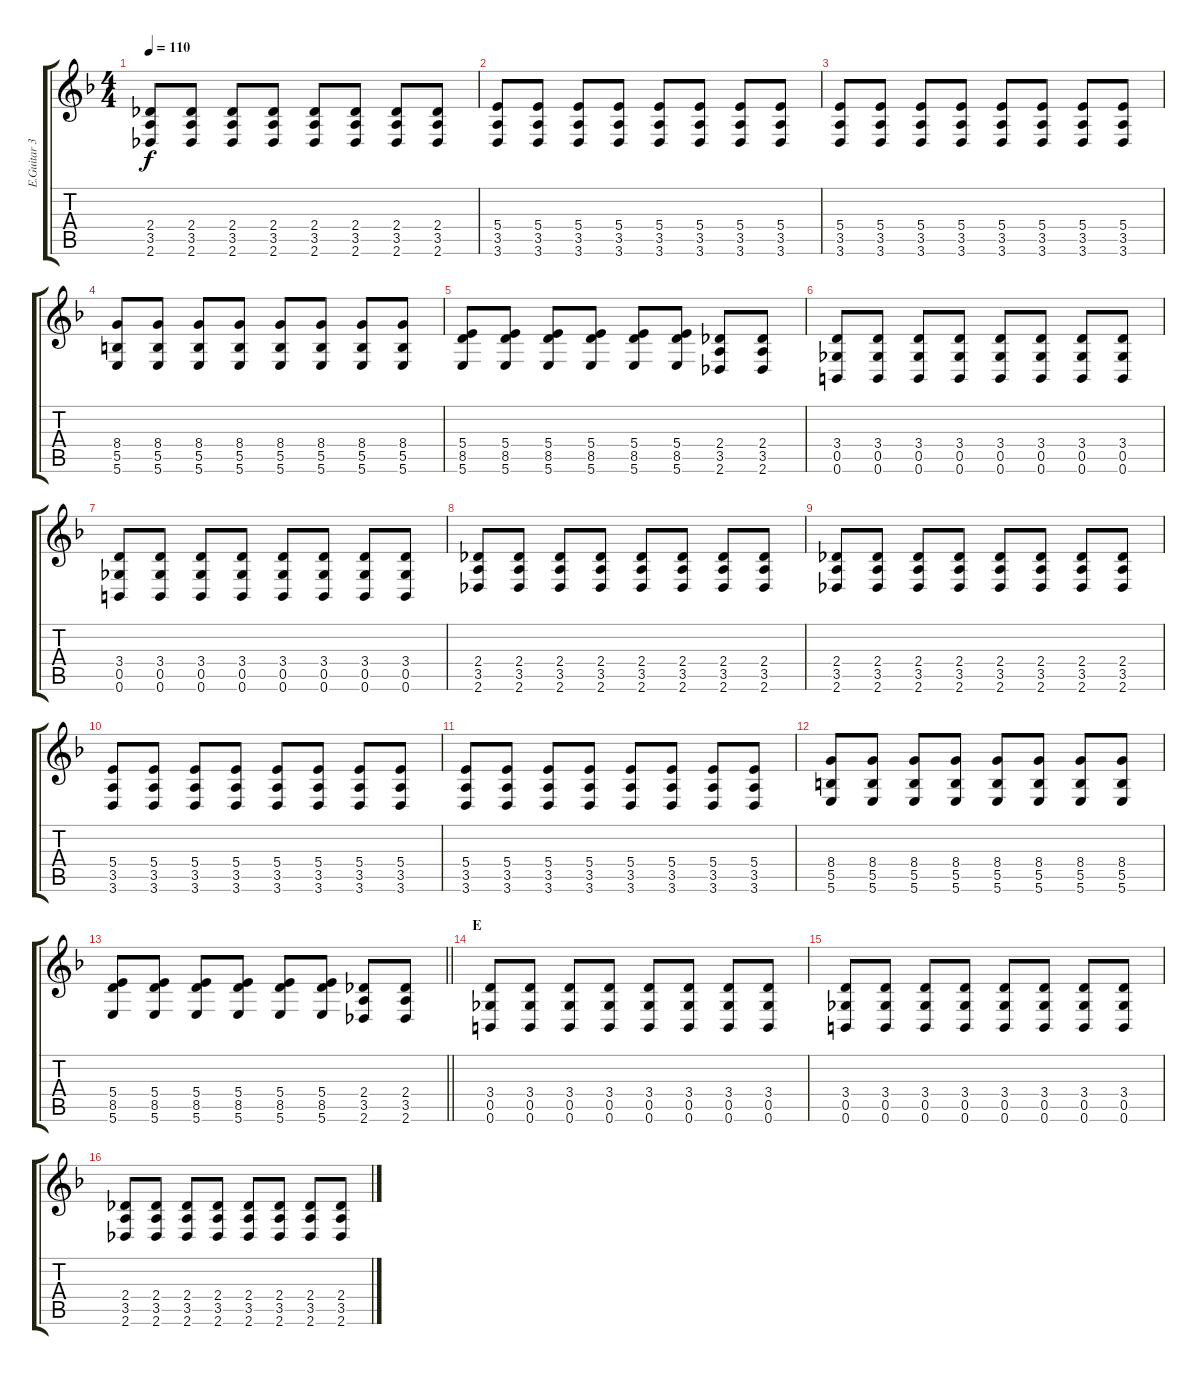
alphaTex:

\track ("E.Guitar 3 Aoi" "E.Guitar 3") {instrument distortionguitar}
\staff {score tabs}
\tuning (Db4 Ab3 E3 B2 Gb2 B1) {hide}
\ts (4 4)
\tempo 110
\clef g2
\ks f
(2.4 3.5 2.6).8{dy f} (2.4 3.5 2.6).8 (2.4 3.5 2.6).8 (2.4 3.5 2.6).8 (2.4 3.5 2.6).8 (2.4 3.5 2.6).8 (2.4 3.5 2.6).8 (2.4 3.5 2.6).8 |
(5.4 3.5 3.6).8 (5.4 3.5 3.6).8 (5.4 3.5 3.6).8 (5.4 3.5 3.6).8 (5.4 3.5 3.6).8 (5.4 3.5 3.6).8 (5.4 3.5 3.6).8 (5.4 3.5 3.6).8 |
(5.4 3.5 3.6).8 (5.4 3.5 3.6).8 (5.4 3.5 3.6).8 (5.4 3.5 3.6).8 (5.4 3.5 3.6).8 (5.4 3.5 3.6).8 (5.4 3.5 3.6).8 (5.4 3.5 3.6).8 |
(8.4 5.5 5.6).8 (8.4 5.5 5.6).8 (8.4 5.5 5.6).8 (8.4 5.5 5.6).8 (8.4 5.5 5.6).8 (8.4 5.5 5.6).8 (8.4 5.5 5.6).8 (8.4 5.5 5.6).8 |
(5.4 8.5 5.6).8 (5.4 8.5 5.6).8 (5.4 8.5 5.6).8 (5.4 8.5 5.6).8 (5.4 8.5 5.6).8 (5.4 8.5 5.6).8 (2.4 3.5 2.6).8 (2.4 3.5 2.6).8 |
(3.4 0.5 0.6).8 (3.4 0.5 0.6).8 (3.4 0.5 0.6).8 (3.4 0.5 0.6).8 (3.4 0.5 0.6).8 (3.4 0.5 0.6).8 (3.4 0.5 0.6).8 (3.4 0.5 0.6).8 |
(3.4 0.5 0.6).8 (3.4 0.5 0.6).8 (3.4 0.5 0.6).8 (3.4 0.5 0.6).8 (3.4 0.5 0.6).8 (3.4 0.5 0.6).8 (3.4 0.5 0.6).8 (3.4 0.5 0.6).8 |
(2.4 3.5 2.6).8 (2.4 3.5 2.6).8 (2.4 3.5 2.6).8 (2.4 3.5 2.6).8 (2.4 3.5 2.6).8 (2.4 3.5 2.6).8 (2.4 3.5 2.6).8 (2.4 3.5 2.6).8 |
(2.4 3.5 2.6).8 (2.4 3.5 2.6).8 (2.4 3.5 2.6).8 (2.4 3.5 2.6).8 (2.4 3.5 2.6).8 (2.4 3.5 2.6).8 (2.4 3.5 2.6).8 (2.4 3.5 2.6).8 |
(5.4 3.5 3.6).8 (5.4 3.5 3.6).8 (5.4 3.5 3.6).8 (5.4 3.5 3.6).8 (5.4 3.5 3.6).8 (5.4 3.5 3.6).8 (5.4 3.5 3.6).8 (5.4 3.5 3.6).8 |
(5.4 3.5 3.6).8 (5.4 3.5 3.6).8 (5.4 3.5 3.6).8 (5.4 3.5 3.6).8 (5.4 3.5 3.6).8 (5.4 3.5 3.6).8 (5.4 3.5 3.6).8 (5.4 3.5 3.6).8 |
(8.4 5.5 5.6).8 (8.4 5.5 5.6).8 (8.4 5.5 5.6).8 (8.4 5.5 5.6).8 (8.4 5.5 5.6).8 (8.4 5.5 5.6).8 (8.4 5.5 5.6).8 (8.4 5.5 5.6).8 |
\barLineRight lightlight
(5.4 8.5 5.6).8 (5.4 8.5 5.6).8 (5.4 8.5 5.6).8 (5.4 8.5 5.6).8 (5.4 8.5 5.6).8 (5.4 8.5 5.6).8 (2.4 3.5 2.6).8 (2.4 3.5 2.6).8 |
\section ("" "E")
(3.4 0.5 0.6).8 (3.4 0.5 0.6).8 (3.4 0.5 0.6).8 (3.4 0.5 0.6).8 (3.4 0.5 0.6).8 (3.4 0.5 0.6).8 (3.4 0.5 0.6).8 (3.4 0.5 0.6).8 |
(3.4 0.5 0.6).8 (3.4 0.5 0.6).8 (3.4 0.5 0.6).8 (3.4 0.5 0.6).8 (3.4 0.5 0.6).8 (3.4 0.5 0.6).8 (3.4 0.5 0.6).8 (3.4 0.5 0.6).8 |
(2.4 3.5 2.6).8 (2.4 3.5 2.6).8 (2.4 3.5 2.6).8 (2.4 3.5 2.6).8 (2.4 3.5 2.6).8 (2.4 3.5 2.6).8 (2.4 3.5 2.6).8 (2.4 3.5 2.6).8
